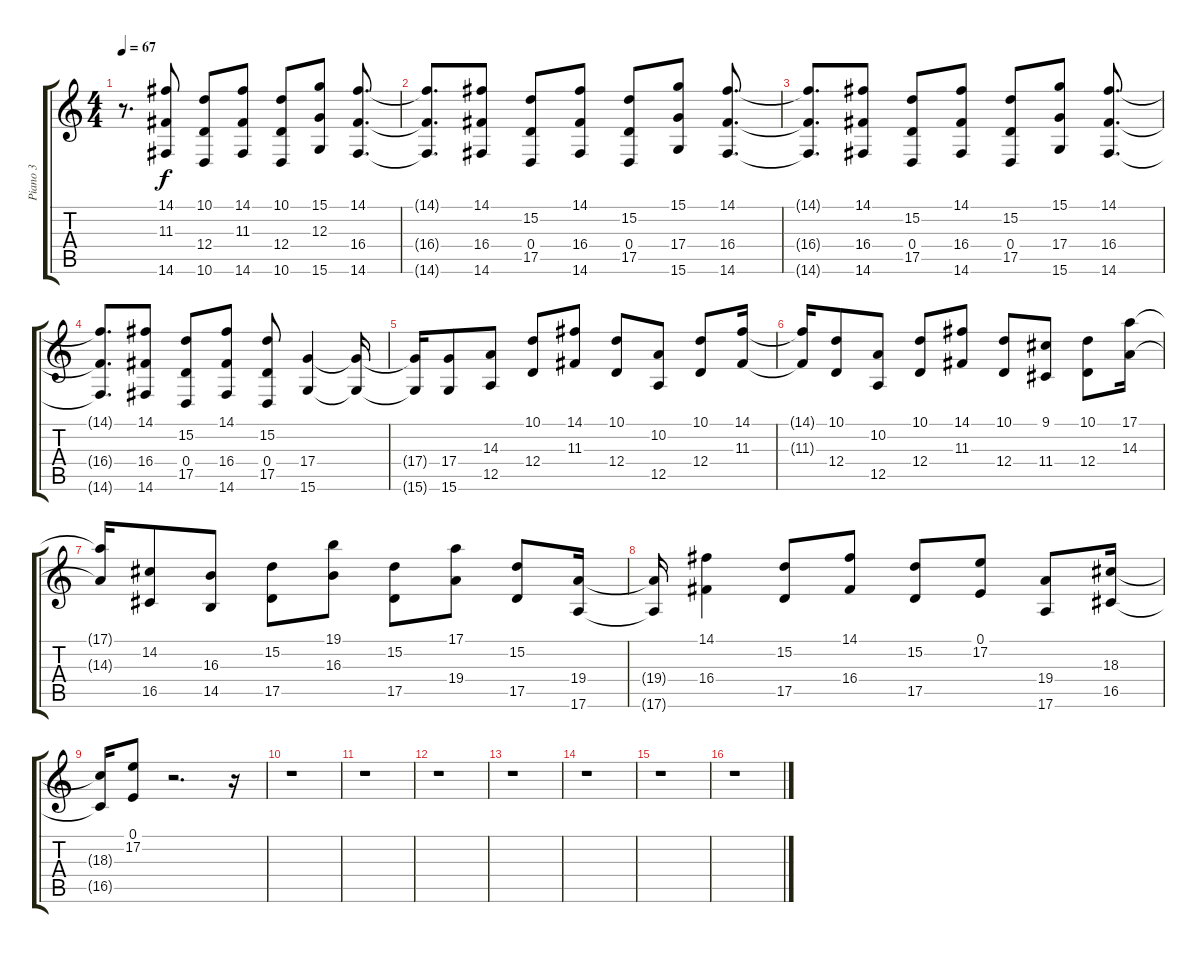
\track ("Piano 3" "Piano 3") {instrument electricpiano1}
\staff {score tabs}
\tuning (E4 B3 G3 D3 A2 E2) {hide}
\ts (4 4)
\tempo 67
\clef g2
\ks c
r.8{d dy f} (14.1 11.3 14.6).8 (10.1 12.4 10.6).8 (14.1 11.3 14.6).8 (10.1 12.4 10.6).8 (15.1 12.3 15.6).8 (14.1 16.4 14.6).8{d} |
(14.1{t} 16.4{t} 14.6{t}).8{d} (14.1 16.4 14.6).8 (15.2 0.4 17.5).8 (14.1 16.4 14.6).8 (15.2 0.4 17.5).8 (15.1 17.4 15.6).8 (14.1 16.4 14.6).8{d} |
(14.1{t} 16.4{t} 14.6{t}).8{d} (14.1 16.4 14.6).8 (15.2 0.4 17.5).8 (14.1 16.4 14.6).8 (15.2 0.4 17.5).8 (15.1 17.4 15.6).8 (14.1 16.4 14.6).8{d} |
(14.1{t} 16.4{t} 14.6{t}).8{d} (14.1 16.4 14.6).8 (15.2 0.4 17.5).8 (14.1 16.4 14.6).8 (15.2 0.4 17.5).8 (17.4 15.6).4 (17.4{t} 15.6{t}).16 |
(17.4{t} 15.6{t}).16 (17.4 15.6).8 (14.3 12.5).8 (10.1 12.4).8 (14.1 11.3).8 (10.1 12.4).8 (10.2 12.5).8 (10.1 12.4).8 (14.1 11.3).16 |
(14.1{t} 11.3{t}).16 (10.1 12.4).8 (10.2 12.5).8 (10.1 12.4).8 (14.1 11.3).8 (10.1 12.4).8 (9.1 11.4).8 (10.1 12.4).8 (17.1 14.3).16 |
(17.1{t} 14.3{t}).16 (14.2 16.5).8 (16.3 14.5).8 (15.2 17.5).8 (19.1 16.3).8 (15.2 17.5).8 (17.1 19.4).8 (15.2 17.5).8 (19.4 17.6).16 |
(19.4{t} 17.6{t}).16 (14.1 16.4).4 (15.2 17.5).8 (14.1 16.4).8 (15.2 17.5).8 (0.1 17.2).8 (19.4 17.6).8 (18.3 16.5).16 |
(18.3{t} 16.5{t}).16 (0.1 17.2).8 r.2{d} r.16 |
r.1 |
r.1 |
r.1 |
r.1 |
r.1 |
r.1 |
r.1
